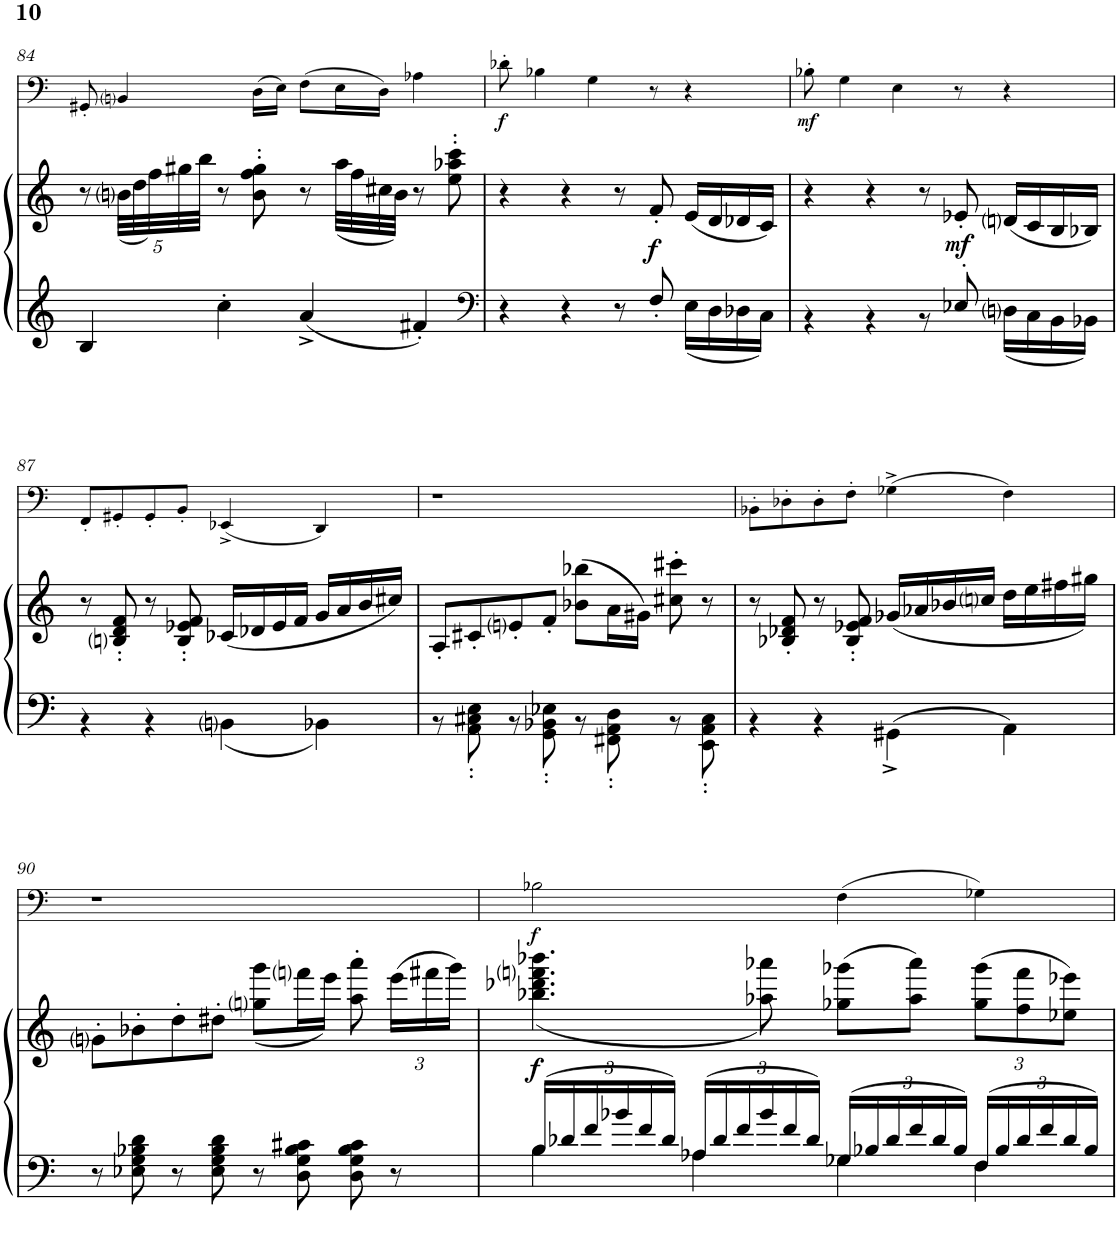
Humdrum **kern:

**kern	**kern	**dynam	**kern	**dynam
*part2	*part2	*part2	*part1	*part1
*staff3	*staff2	*staff2/3	*staff1	*staff1
*I"Piano	*	*	*I"Tuba	*
*I'Pno	*	*	*I'Tba	*
!!LO:PB:g=z
*clefG2	*clefG2	*	*clefF4	*
*k[]	*k[]	*	*k[]	*
*C:	*C:	*	*C:	*
*M4/4	*M4/4	*	*M4/4	*
=84	=84	=84	=84	=84
4B/	8r	.	8GG#X'/	.
*	*Xbrackettup	*	*	*
.	(<40bni\LLL	.	4BBni/	.
.	40dd\	.	.	.
.	40ff\)	.	.	.
.	40gg#X\	.	.	.
.	40bb\JJJ	.	.	.
4cc'\	8r	.	.	.
.	8b\' 8ff\' 8gg#\'	.	(>16D\LL	.
.	.	.	16E\JJ)	.
4a^/	8r	.	(>8F\L	.
.	(<32aa\LLL	.	16E\L	.
.	32ff\	.	.	.
.	32cc#X\	.	16D\JJ)	.
.	32b\JJJ)	.	.	.
4f#X'/	8r	.	4A-X\	.
.	8ee\' 8aa-X\' 8ccc\'	.	.	.
=85	=85	=85	=85	=85
*clefF4	*	*	*	*
!	!	!	!	!LO:DY:b
4r	4r	.	8d-X'\	f
.	.	.	4B-X\	.
4r	4r	.	.	.
.	.	.	4G\	.
8r	8r	.	.	.
!	!	!LO:DY:b	!	!
8F'/	8f'/	f	8r	.
16E\LL	(<16e/LL	.	4r	.
16D\	16d/	.	.	.
16D-X\	16d-X/	.	.	.
16C\JJ	16c/JJ)	.	.	.
=86	=86	=86	=86	=86
*^	*	*	*	*
!	!	!	!	!	!LO:DY:b
1ryy	4r	4r	.	8B-X'\	mf
.	.	.	.	4G\	.
.	4r	4r	.	.	.
.	.	.	.	4E\	.
.	8r	8r	.	.	.
!	!	!	!LO:DY:b	!	!
.	8E-X'/	8e-X'/	mf	8r	.
.	16Dni\LL	(<16dni/LL	.	4r	.
.	16C\	16c/	.	.	.
.	16BB\	16B/	.	.	.
.	16BB-X\JJ	16B-X/JJ)	.	.	.
!!LO:LB:g=z
=87	=87	=87	=87	=87	=87
1ryy	4r	8r	.	8FF'/L	.
.	.	8Bni/' 8d/' 8f/'	.	8GG#X'/	.
.	4r	8r	.	8GG#'/	.
.	.	8B/' 8e-X/' 8f/'	.	8BB'/J	.
.	4BBni\	(<16c-X/LL	.	(<4EE-X^/	.
.	.	16d-X/	.	.	.
.	.	16e-/	.	.	.
.	.	16f/JJ	.	.	.
.	4BB-X\	16g/LL	.	4DD/)	.
.	.	16a/	.	.	.
.	.	16b/	.	.	.
.	.	16cc#X/JJ)	.	.	.
=88	=88	=88	=88	=88	=88
1ryy	8r	8A'/L	.	1r	.
.	8AA\' 8C#X\' 8E\'	8c#X'/	.	.	.
.	8r	8eni'/	.	.	.
.	8GG\' 8BB-X\' 8E-X\'	8f'/J	.	.	.
.	8r	(>8b-X\ 8bb-X\L	.	.	.
.	8FF#X\' 8AA\' 8D\'	16a\L	.	.	.
.	.	16g#X\JJ)	.	.	.
.	8r	8cc#X\' 8ccc#X\'	.	.	.
.	8EE\' 8AA\' 8C#\'	8r	.	.	.
=89	=89	=89	=89	=89	=89
1ryy	4r	8r	.	8BB-X'\L	.
.	.	8B-X/' 8d-X/' 8f/'	.	8D-X'\	.
.	4r	8r	.	8D-'\	.
.	.	8B-/' 8e-X/' 8f/'	.	8F'\J	.
.	4GG#X^\	(<16g-X/LL	.	(>4G-X^\	.
.	.	16a-X/	.	.	.
.	.	16b-X/	.	.	.
.	.	16ccni/JJ	.	.	.
.	4AA\	16dd\LL	.	4F\)	.
.	.	16ee\	.	.	.
.	.	16ff#X\	.	.	.
.	.	16gg#X\JJ)	.	.	.
*v	*v	*	*	*	*
!!LO:LB:g=z
=90	=90	=90	=90	=90
8r	8gni'\L	.	1r	.
8E-X\ 8G\ 8B-X\ 8d\	8b-X'\	.	.	.
8r	8dd'\	.	.	.
8E-\ 8G\ 8B-\ 8d\	8dd#X'\J	.	.	.
8r	(<8ggni\ 8ggg\L	.	.	.
8D\ 8G\ 8B-\ 8c#X\	16fffni\L	.	.	.
.	16eee\JJ)	.	.	.
8D\ 8G\ 8B-\ 8c#\	8aa\' 8aaa\'	.	.	.
8r	(>24eee\LL	.	.	.
.	24fff#X\	.	.	.
.	24ggg\JJ)	.	.	.
=91	=91	=91	=91	=91
*Xbrackettup	*	*	*	*
*^	*	*	*	*
!	!	!	!LO:DY:b	!	!LO:DY:b
24B/LL	4B\	(<4.bb-X\ 4.ddd-X\ 4.fffni\ 4.bbb-X\	f	2B-X\	f
24d-X/	.	.	.	.	.
24f/	.	.	.	.	.
24b-X/	.	.	.	.	.
24f/	.	.	.	.	.
24d-/JJ	.	.	.	.	.
24A-X/LL	4A-\	.	.	.	.
24d-/	.	.	.	.	.
24f/	.	.	.	.	.
24b-/	.	8aa-X\ 8aaa-X\)	.	.	.
24f/	.	.	.	.	.
24d-/JJ	.	.	.	.	.
24G-X/LL	4G-\	(>8gg-X\ 8ggg-X\L	.	(>4F\	.
24B-X/	.	.	.	.	.
24d-/	.	.	.	.	.
24f/	.	8aa-\ 8aaa-\J)	.	.	.
24d-/	.	.	.	.	.
24B-/JJ	.	.	.	.	.
24F/LL	4F\	(>12gg-\ 12ggg-\L	.	4G-X\)	.
24B-/	.	.	.	.	.
24d-/	.	12ff\ 12fff\	.	.	.
24f/	.	.	.	.	.
24d-/	.	12ee-X\ 12eee-X\J)	.	.	.
24B-/JJ	.	.	.	.	.
*v	*v	*	*	*	*
=	=	=	=	=
*-	*-	*-	*-	*-
